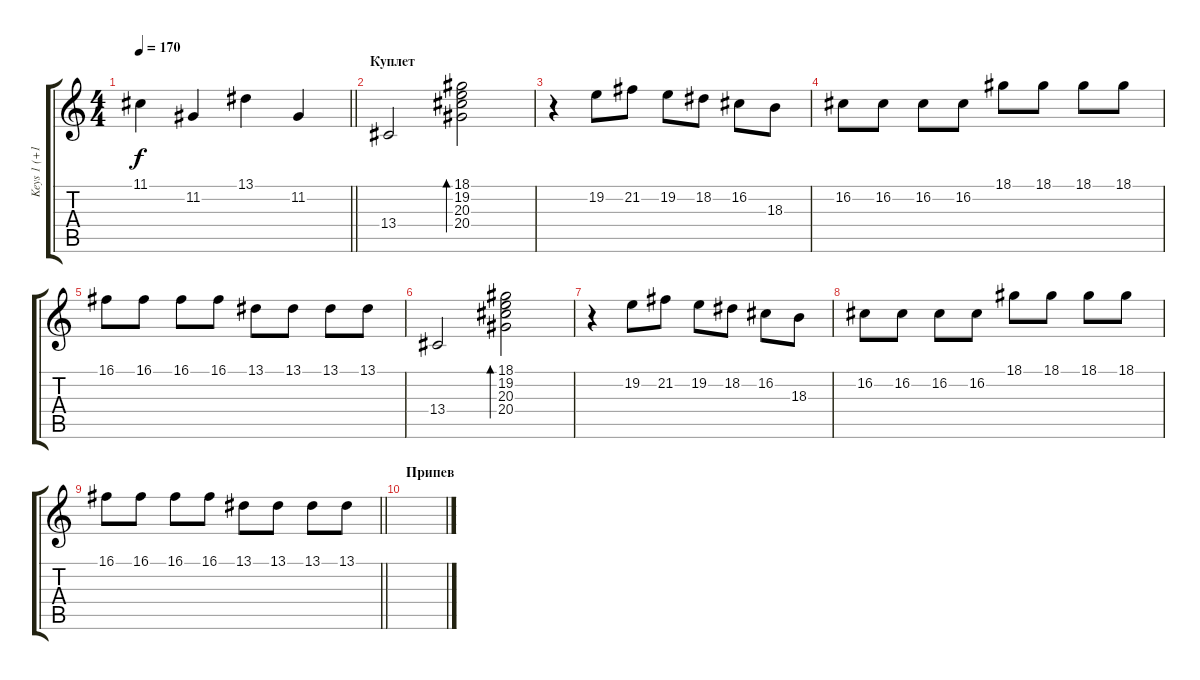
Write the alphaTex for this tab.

\track ("Keys 1 (+1 okt)" "Keys 1 (+1") {instrument fx1rain}
\staff {score tabs}
\tuning (D4 A3 F3 C3 G2 D2) {hide}
\ts (4 4)
\tempo 170
\clef g2
\barLineRight lightlight
\ks c
11.1.4{dy f} 11.2.4 13.1.4 11.2.4 |
\section ("" "Куплет")
13.4.2 (18.1 19.2 20.3 20.4).2{bd 60} |
r.4 19.2.8 21.2.8 19.2.8 18.2.8 16.2.8 18.3.8 |
16.2.8 16.2.8 16.2.8 16.2.8 18.1.8 18.1.8 18.1.8 18.1.8 |
16.1.8 16.1.8 16.1.8 16.1.8 13.1.8 13.1.8 13.1.8 13.1.8 |
13.4.2 (18.1 19.2 20.3 20.4).2{bd 60} |
r.4 19.2.8 21.2.8 19.2.8 18.2.8 16.2.8 18.3.8 |
16.2.8 16.2.8 16.2.8 16.2.8 18.1.8 18.1.8 18.1.8 18.1.8 |
\barLineRight lightlight
16.1.8 16.1.8 16.1.8 16.1.8 13.1.8 13.1.8 13.1.8 13.1.8 |
\section ("" "Припев")
